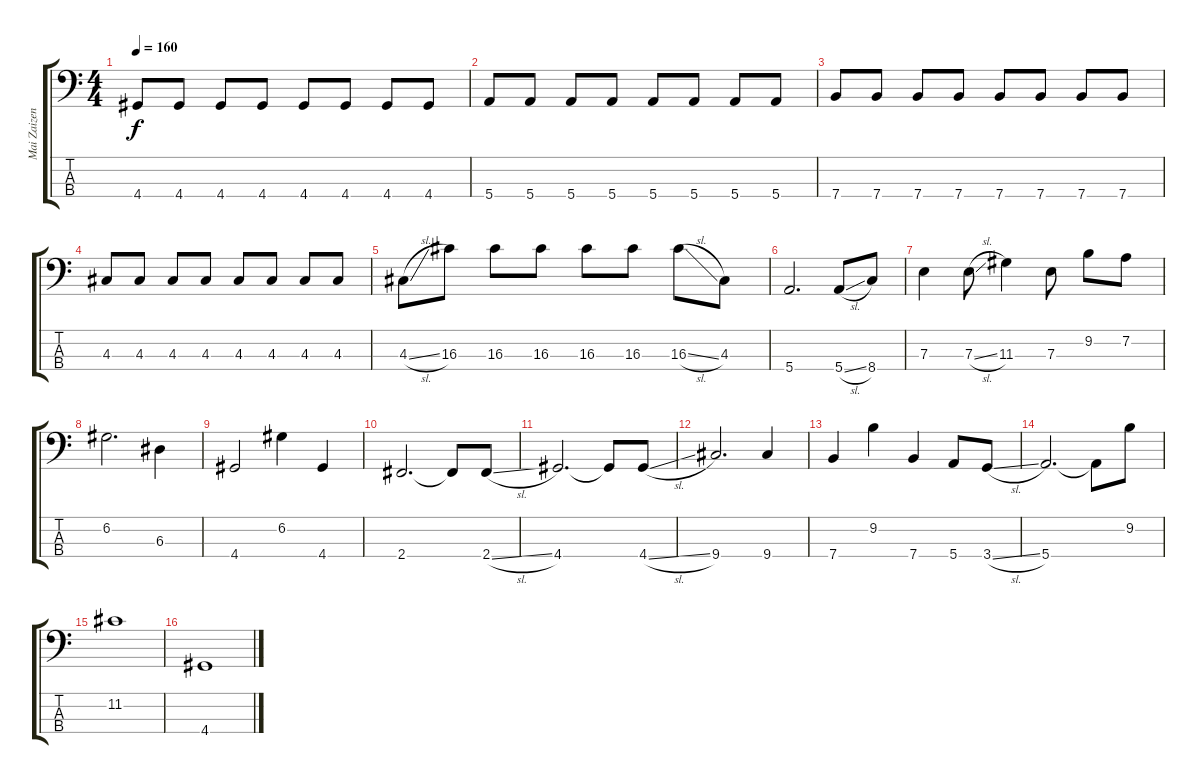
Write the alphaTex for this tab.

\track ("Mai Zaizen (Bass)" "Mai Zaizen") {instrument electricbassfinger}
\staff {score tabs}
\tuning (G2 D2 A1 E1) {hide}
\ts (4 4)
\tempo 160
\clef f4
\ks c
4.4.8{dy f} 4.4.8 4.4.8 4.4.8 4.4.8 4.4.8 4.4.8 4.4.8 |
5.4.8 5.4.8 5.4.8 5.4.8 5.4.8 5.4.8 5.4.8 5.4.8 |
7.4.8 7.4.8 7.4.8 7.4.8 7.4.8 7.4.8 7.4.8 7.4.8 |
4.3.8 4.3.8 4.3.8 4.3.8 4.3.8 4.3.8 4.3.8 4.3.8 |
4.3{sl}.8 16.3.8 16.3.8 16.3.8 16.3.8 16.3.8 16.3{sl}.8 4.3.8 |
5.4.2{d} 5.4{sl}.8 8.4.8 |
7.3.4 7.3{sl}.8 11.3.4 7.3.8 9.2.8 7.2.8 |
6.2.2{d} 6.3.4 |
4.4.2 6.2.4 4.4.4 |
2.4.2{d} 2.4{t}.8 2.4{sl}.8 |
4.4.2{d} 4.4{t}.8 4.4{sl}.8 |
9.4.2{d} 9.4.4 |
7.4.4 9.2.4 7.4.4 5.4.8 3.4{sl}.8 |
5.4.2{d} 5.4{t}.8 9.2.8 |
11.2.1 |
4.4.1
